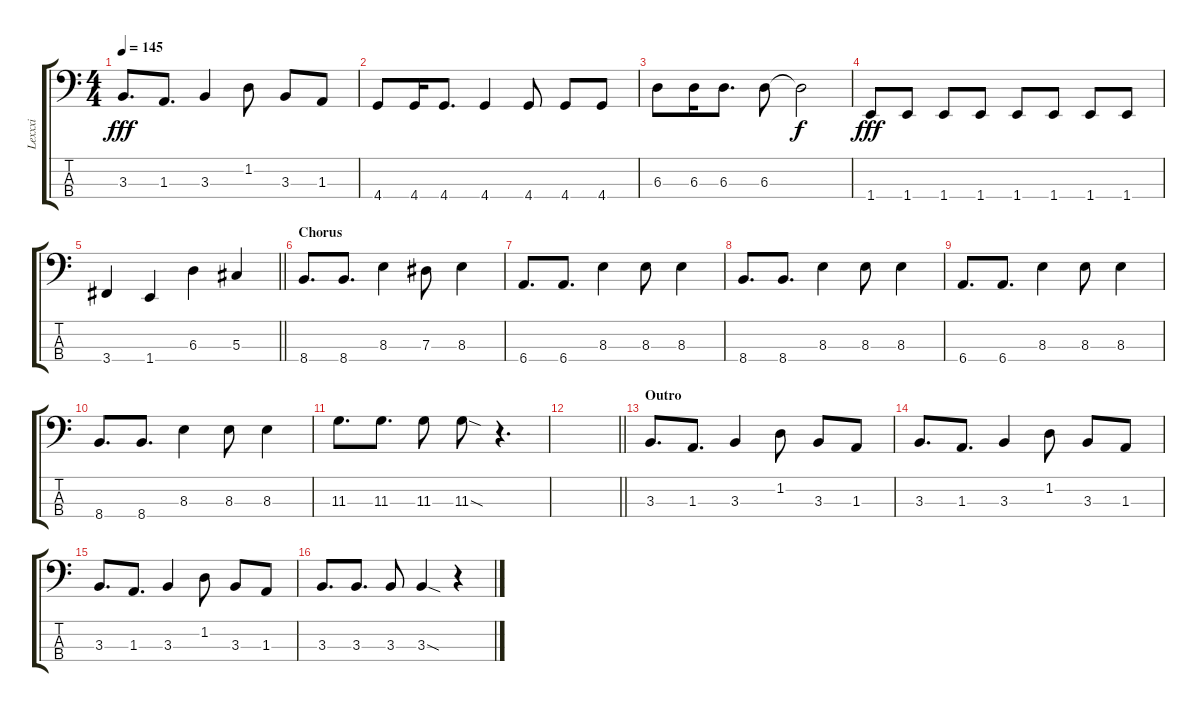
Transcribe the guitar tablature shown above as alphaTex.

\track ("Lexxxi" "Lexxxi") {instrument electricbassfinger}
\staff {score tabs}
\tuning (Gb2 Db2 Ab1 Eb1) {hide}
\ts (4 4)
\tempo 145
\clef f4
\ks c
3.3.8{d dy fff} 1.3.8{d} 3.3.4 1.2.8 3.3.8 1.3.8 |
4.4.8 4.4.16 4.4.8{d} 4.4.4 4.4.8 4.4.8 4.4.8 |
6.3.8 6.3.16 6.3.8{d} 6.3.8 6.3{t}.2{dy f} |
1.4.8{dy fff} 1.4.8 1.4.8 1.4.8 1.4.8 1.4.8 1.4.8 1.4.8 |
\barLineRight lightlight
3.4.4 1.4.4 6.3.4 5.3.4 |
\section ("" "Chorus")
8.4.8{d} 8.4.8{d} 8.3.4 7.3.8 8.3.4 |
6.4.8{d} 6.4.8{d} 8.3.4 8.3.8 8.3.4 |
8.4.8{d} 8.4.8{d} 8.3.4 8.3.8 8.3.4 |
6.4.8{d} 6.4.8{d} 8.3.4 8.3.8 8.3.4 |
8.4.8{d} 8.4.8{d} 8.3.4 8.3.8 8.3.4 |
11.3.8{d} 11.3.8{d} 11.3.8 11.3{sod}.8 r.4{d} |
\barLineRight lightlight
|
\section ("" "Outro")
3.3.8{d} 1.3.8{d} 3.3.4 1.2.8 3.3.8 1.3.8 |
3.3.8{d} 1.3.8{d} 3.3.4 1.2.8 3.3.8 1.3.8 |
3.3.8{d} 1.3.8{d} 3.3.4 1.2.8 3.3.8 1.3.8 |
3.3.8{d} 3.3.8{d} 3.3.8 3.3{sod}.4 r.4
